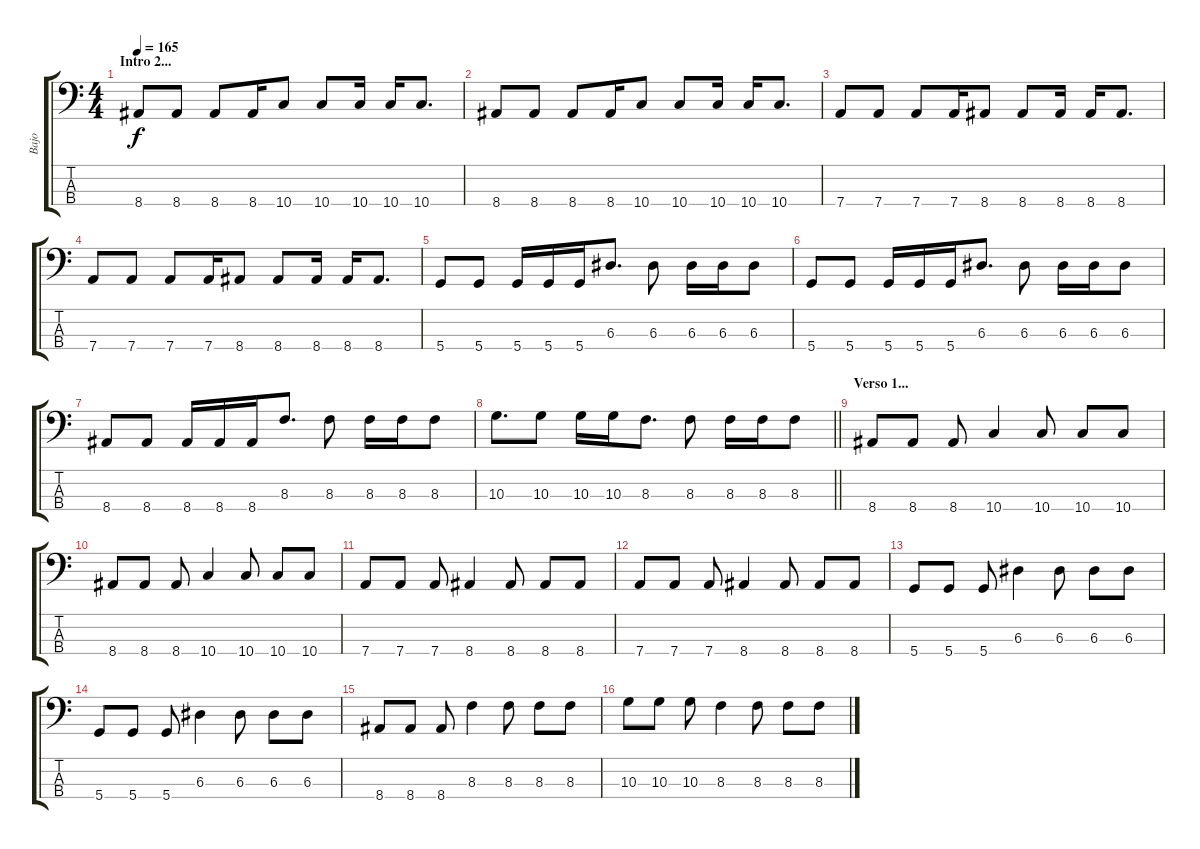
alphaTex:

\track ("Bajo" "Bajo") {instrument electricbasspick}
\staff {score tabs}
\tuning (G2 D2 A1 D1) {hide}
\ts (4 4)
\section ("" "Intro 2...")
\tempo 165
\clef f4
\ks c
8.4.8{dy f} 8.4.8 8.4.8 8.4.16 10.4.8 10.4.8 10.4.16 10.4.16 10.4.8{d} |
8.4.8 8.4.8 8.4.8 8.4.16 10.4.8 10.4.8 10.4.16 10.4.16 10.4.8{d} |
7.4.8 7.4.8 7.4.8 7.4.16 8.4.8 8.4.8 8.4.16 8.4.16 8.4.8{d} |
7.4.8 7.4.8 7.4.8 7.4.16 8.4.8 8.4.8 8.4.16 8.4.16 8.4.8{d} |
5.4.8 5.4.8 5.4.16 5.4.16 5.4.16 6.3.8{d} 6.3.8 6.3.16 6.3.16 6.3.8 |
5.4.8 5.4.8 5.4.16 5.4.16 5.4.16 6.3.8{d} 6.3.8 6.3.16 6.3.16 6.3.8 |
8.4.8 8.4.8 8.4.16 8.4.16 8.4.16 8.3.8{d} 8.3.8 8.3.16 8.3.16 8.3.8 |
\barLineRight lightlight
10.3.8{d} 10.3.8 10.3.16 10.3.16 8.3.8{d} 8.3.8 8.3.16 8.3.16 8.3.8 |
\section ("" "Verso 1...")
8.4.8 8.4.8 8.4.8 10.4.4 10.4.8 10.4.8 10.4.8 |
8.4.8 8.4.8 8.4.8 10.4.4 10.4.8 10.4.8 10.4.8 |
7.4.8 7.4.8 7.4.8 8.4.4 8.4.8 8.4.8 8.4.8 |
7.4.8 7.4.8 7.4.8 8.4.4 8.4.8 8.4.8 8.4.8 |
5.4.8 5.4.8 5.4.8 6.3.4 6.3.8 6.3.8 6.3.8 |
5.4.8 5.4.8 5.4.8 6.3.4 6.3.8 6.3.8 6.3.8 |
8.4.8 8.4.8 8.4.8 8.3.4 8.3.8 8.3.8 8.3.8 |
10.3.8 10.3.8 10.3.8 8.3.4 8.3.8 8.3.8 8.3.8
